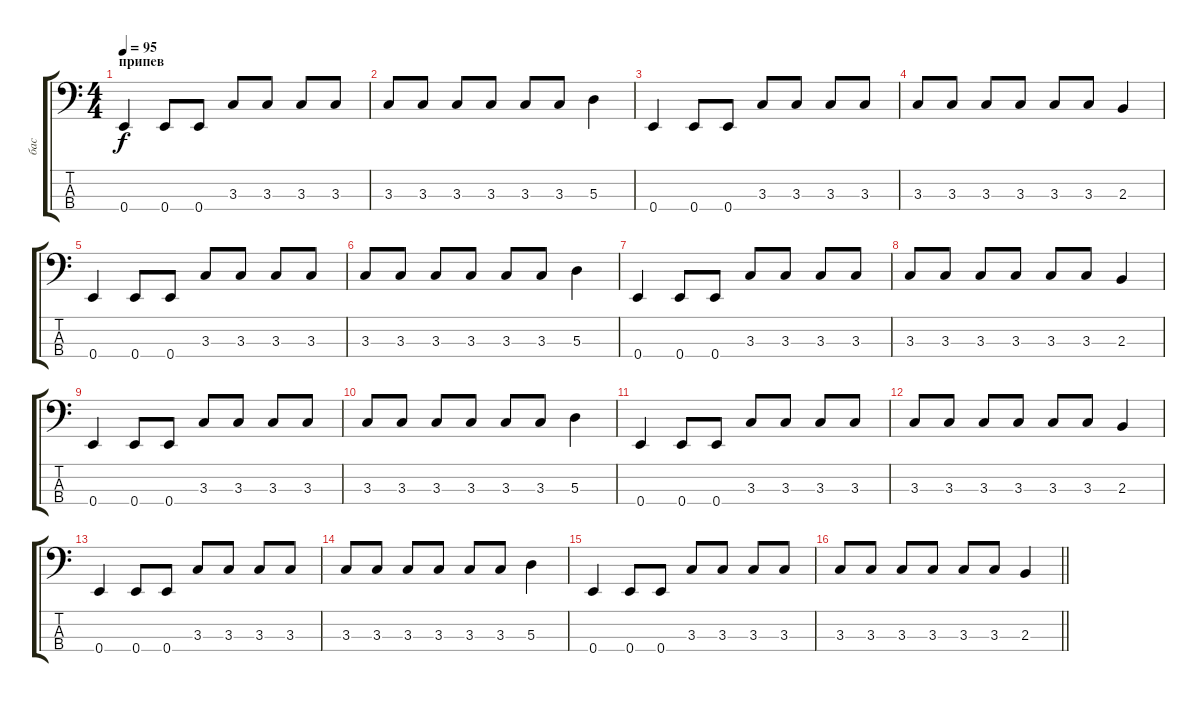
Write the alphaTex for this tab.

\track ("бас" "бас") {instrument electricbassfinger}
\staff {score tabs}
\tuning (G2 D2 A1 E1) {hide}
\ts (4 4)
\section ("" "припев")
\tempo 95
\clef f4
\ks c
0.4.4{dy f} 0.4.8 0.4.8 3.3.8 3.3.8 3.3.8 3.3.8 |
3.3.8 3.3.8 3.3.8 3.3.8 3.3.8 3.3.8 5.3.4 |
0.4.4 0.4.8 0.4.8 3.3.8 3.3.8 3.3.8 3.3.8 |
3.3.8 3.3.8 3.3.8 3.3.8 3.3.8 3.3.8 2.3.4 |
0.4.4 0.4.8 0.4.8 3.3.8 3.3.8 3.3.8 3.3.8 |
3.3.8 3.3.8 3.3.8 3.3.8 3.3.8 3.3.8 5.3.4 |
0.4.4 0.4.8 0.4.8 3.3.8 3.3.8 3.3.8 3.3.8 |
3.3.8 3.3.8 3.3.8 3.3.8 3.3.8 3.3.8 2.3.4 |
0.4.4 0.4.8 0.4.8 3.3.8 3.3.8 3.3.8 3.3.8 |
3.3.8 3.3.8 3.3.8 3.3.8 3.3.8 3.3.8 5.3.4 |
0.4.4 0.4.8 0.4.8 3.3.8 3.3.8 3.3.8 3.3.8 |
3.3.8 3.3.8 3.3.8 3.3.8 3.3.8 3.3.8 2.3.4 |
0.4.4 0.4.8 0.4.8 3.3.8 3.3.8 3.3.8 3.3.8 |
3.3.8 3.3.8 3.3.8 3.3.8 3.3.8 3.3.8 5.3.4 |
0.4.4 0.4.8 0.4.8 3.3.8 3.3.8 3.3.8 3.3.8 |
\barLineRight lightlight
3.3.8 3.3.8 3.3.8 3.3.8 3.3.8 3.3.8 2.3.4
